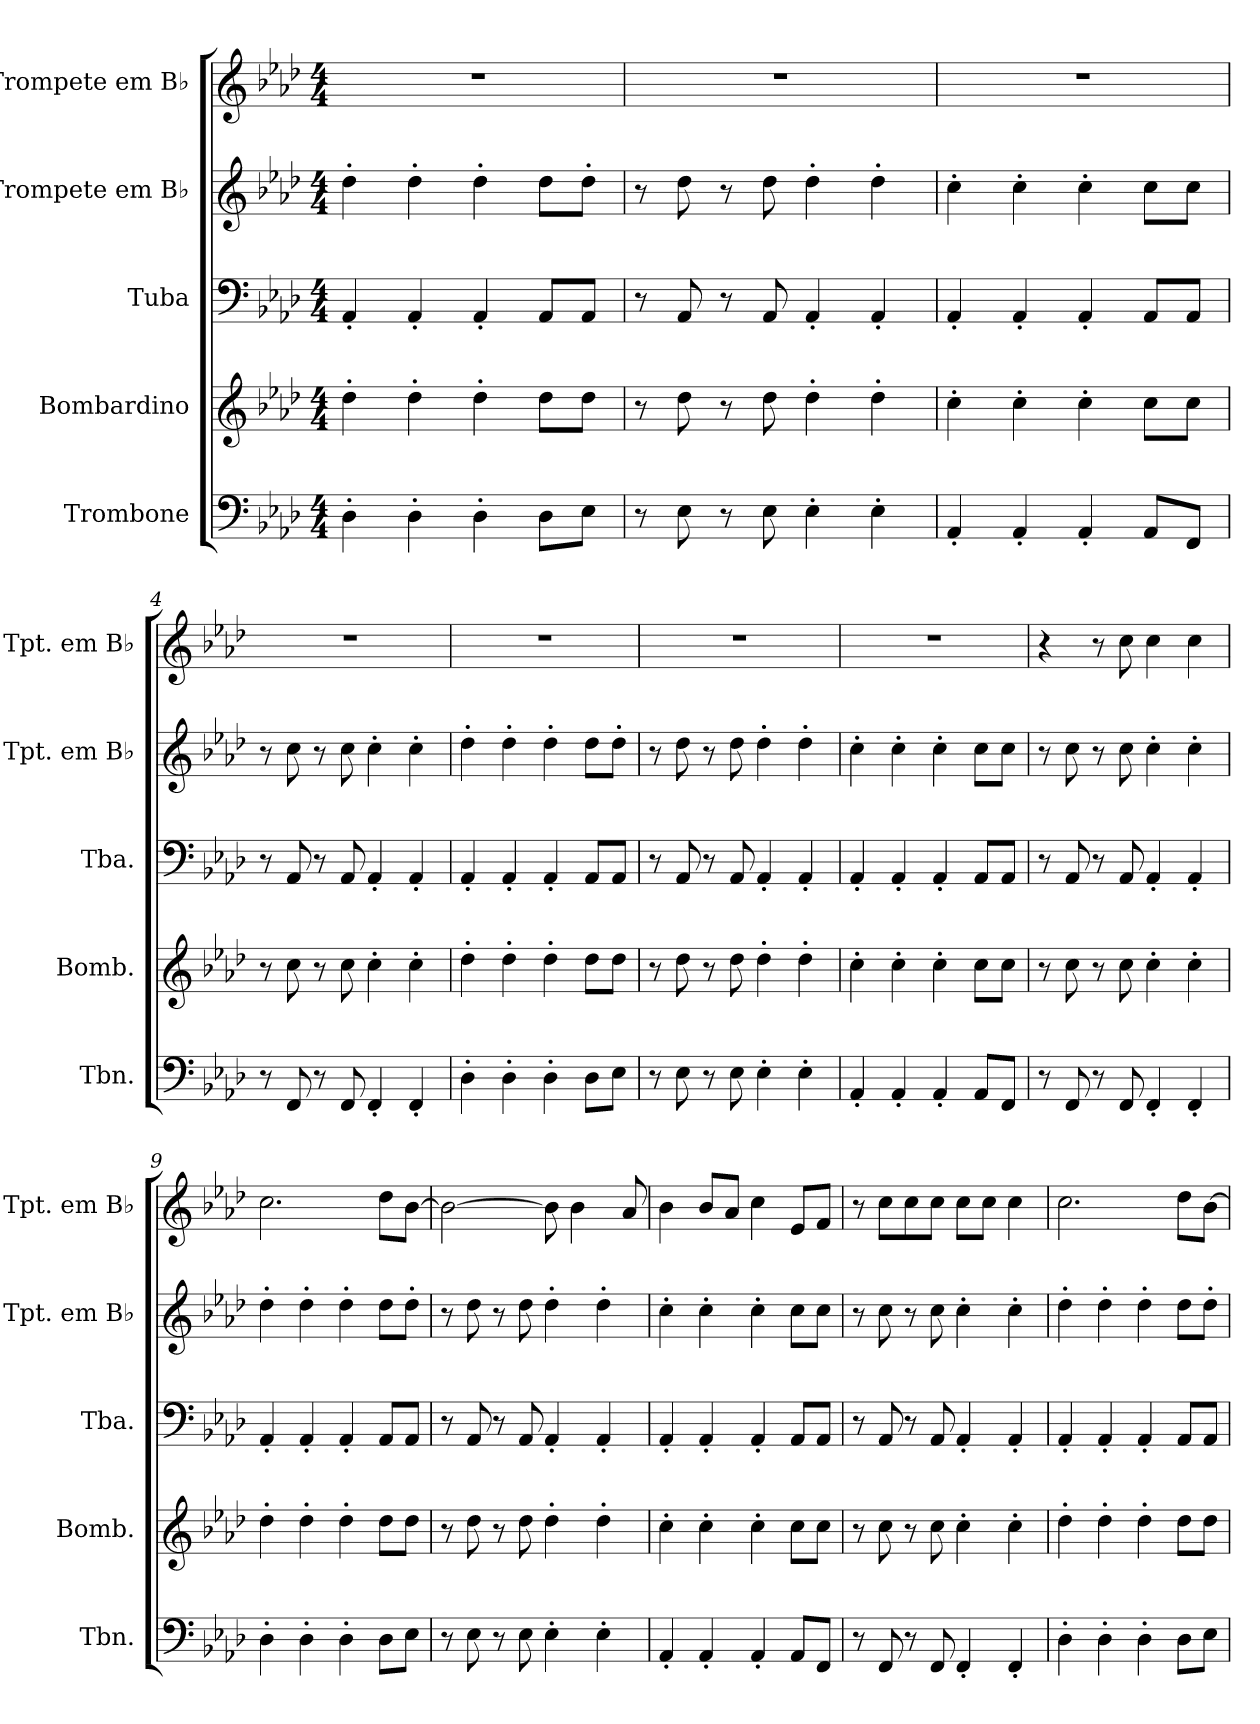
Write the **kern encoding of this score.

**kern	**kern	**kern	**kern	**kern
*part5	*part4	*part3	*part2	*part1
*staff5	*staff4	*staff3	*staff2	*staff1
*I"Trombone	*I"Bombardino	*I"Tuba	*I"Trompete em B♭	*I"Trompete em B♭
*I'Tbn.	*I'Bomb.	*I'Tba.	*I'Tpt. em B♭	*I'Tpt. em B♭
*clefF4	*clefG2	*clefF4	*clefG2	*clefG2
*	*ITrd14c24	*ITrd-7c-12	*ITrd7c12	*ITrd7c12
*k[b-e-a-d-]	*k[b-e-a-d-]	*k[b-e-a-d-]	*k[b-e-a-d-]	*k[b-e-a-d-]
*M4/4	*M4/4	*M4/4	*M4/4	*M4/4
*MM138	*MM138	*MM138	*MM138	*MM138
=1	=1	=1	=1	=1
4D-'\	4D-'\	4A-'/	4d-'\	1r
4D-'\	4D-'\	4A-'/	4d-'\	.
4D-'\	4D-'\	4A-'/	4d-'\	.
8D-\L	8D-\L	8A-/L	8d-\L	.
8E-\J	8D-\J	8A-/J	8d-'\J	.
=2	=2	=2	=2	=2
8r	8r	8r	8r	1r
8E-\	8D-\	8A-/	8d-\	.
8r	8r	8r	8r	.
8E-\	8D-\	8A-/	8d-\	.
4E-'\	4D-'\	4A-'/	4d-'\	.
4E-'\	4D-'\	4A-'/	4d-'\	.
=3	=3	=3	=3	=3
4AA-'/	4C'\	4A-'/	4c'\	1r
4AA-'/	4C'\	4A-'/	4c'\	.
4AA-'/	4C'\	4A-'/	4c'\	.
8AA-/L	8C\L	8A-/L	8c\L	.
8FF/J	8C\J	8A-/J	8c\J	.
=4	=4	=4	=4	=4
8r	8r	8r	8r	1r
8FF/	8C\	8A-/	8c\	.
8r	8r	8r	8r	.
8FF/	8C\	8A-/	8c\	.
4FF'/	4C'\	4A-'/	4c'\	.
4FF'/	4C'\	4A-'/	4c'\	.
=5	=5	=5	=5	=5
4D-'\	4D-'\	4A-'/	4d-'\	1r
4D-'\	4D-'\	4A-'/	4d-'\	.
4D-'\	4D-'\	4A-'/	4d-'\	.
8D-\L	8D-\L	8A-/L	8d-\L	.
8E-\J	8D-\J	8A-/J	8d-'\J	.
!!LO:LB:g=z
=6	=6	=6	=6	=6
8r	8r	8r	8r	1r
8E-\	8D-\	8A-/	8d-\	.
8r	8r	8r	8r	.
8E-\	8D-\	8A-/	8d-\	.
4E-'\	4D-'\	4A-'/	4d-'\	.
4E-'\	4D-'\	4A-'/	4d-'\	.
=7	=7	=7	=7	=7
4AA-'/	4C'\	4A-'/	4c'\	1r
4AA-'/	4C'\	4A-'/	4c'\	.
4AA-'/	4C'\	4A-'/	4c'\	.
8AA-/L	8C\L	8A-/L	8c\L	.
8FF/J	8C\J	8A-/J	8c\J	.
=8	=8	=8	=8	=8
8r	8r	8r	8r	4r
8FF/	8C\	8A-/	8c\	.
8r	8r	8r	8r	8r
8FF/	8C\	8A-/	8c\	8c\
4FF'/	4C'\	4A-'/	4c'\	4c\
4FF'/	4C'\	4A-'/	4c'\	4c\
=9	=9	=9	=9	=9
4D-'\	4D-'\	4A-'/	4d-'\	2.c\
4D-'\	4D-'\	4A-'/	4d-'\	.
4D-'\	4D-'\	4A-'/	4d-'\	.
8D-\L	8D-\L	8A-/L	8d-\L	8d-\L
8E-\J	8D-\J	8A-/J	8d-'\J	[8B-\J
=10	=10	=10	=10	=10
8r	8r	8r	8r	2B-\_
8E-\	8D-\	8A-/	8d-\	.
8r	8r	8r	8r	.
8E-\	8D-\	8A-/	8d-\	.
4E-'\	4D-'\	4A-'/	4d-'\	8B-\]
.	.	.	.	4B-\
4E-'\	4D-'\	4A-'/	4d-'\	.
.	.	.	.	8A-/
!!LO:PB:g=z
=11	=11	=11	=11	=11
4AA-'/	4C'\	4A-'/	4c'\	4B-\
4AA-'/	4C'\	4A-'/	4c'\	8B-/L
.	.	.	.	8A-/J
4AA-'/	4C'\	4A-'/	4c'\	4c\
8AA-/L	8C\L	8A-/L	8c\L	8E-/L
8FF/J	8C\J	8A-/J	8c\J	8F/J
=12	=12	=12	=12	=12
8r	8r	8r	8r	8r
8FF/	8C\	8A-/	8c\	8c\L
8r	8r	8r	8r	8c\
8FF/	8C\	8A-/	8c\	8c\J
4FF'/	4C'\	4A-'/	4c'\	8c\L
.	.	.	.	8c\J
4FF'/	4C'\	4A-'/	4c'\	4c\
=13	=13	=13	=13	=13
4D-'\	4D-'\	4A-'/	4d-'\	2.c\
4D-'\	4D-'\	4A-'/	4d-'\	.
4D-'\	4D-'\	4A-'/	4d-'\	.
8D-\L	8D-\L	8A-/L	8d-\L	8d-\L
8E-\J	8D-\J	8A-/J	8d-'\J	[8B-\J
=	=	=	=	=
*-	*-	*-	*-	*-
